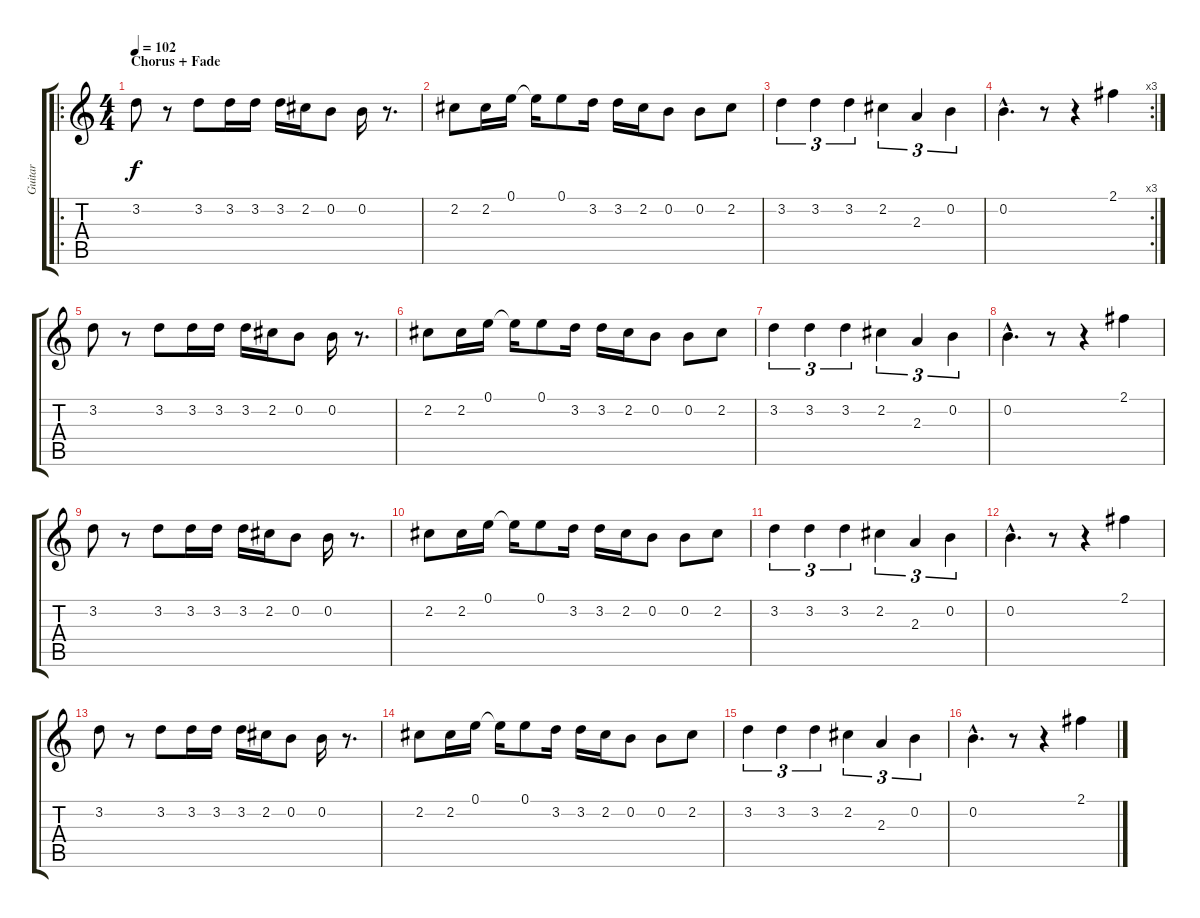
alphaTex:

\track ("Guitar" "Guitar") {instrument acousticguitarsteel}
\staff {score tabs}
\tuning (E4 B3 G3 D3 A2 E2) {hide}
\ro
\ts (4 4)
\section ("" "Chorus + Fade")
\tempo 102
\clef g2
\ks c
3.2.8{dy f} r.8 3.2.8 3.2.16 3.2.16 3.2.16 2.2.16 0.2.8 0.2.16 r.8{d} |
2.2.8 2.2.16 0.1.16 0.1{t}.16 0.1.8 3.2.16 3.2.16 2.2.16 0.2.8 0.2.8 2.2.8 |
3.2.4{tu (3 2)} 3.2.4{tu (3 2)} 3.2.4{tu (3 2)} 2.2.4{tu (3 2)} 2.3.4{tu (3 2)} 0.2.4{tu (3 2)} |
\rc 3
0.2{hac}.4{d} r.8 r.4 2.1.4 |
3.2.8 r.8 3.2.8 3.2.16 3.2.16 3.2.16 2.2.16 0.2.8 0.2.16 r.8{d} |
2.2.8 2.2.16 0.1.16 0.1{t}.16 0.1.8 3.2.16 3.2.16 2.2.16 0.2.8 0.2.8 2.2.8 |
3.2.4{tu (3 2)} 3.2.4{tu (3 2)} 3.2.4{tu (3 2)} 2.2.4{tu (3 2)} 2.3.4{tu (3 2)} 0.2.4{tu (3 2)} |
0.2{hac}.4{d} r.8 r.4 2.1.4 |
3.2.8 r.8 3.2.8 3.2.16 3.2.16 3.2.16 2.2.16 0.2.8 0.2.16 r.8{d} |
2.2.8 2.2.16 0.1.16 0.1{t}.16 0.1.8 3.2.16 3.2.16 2.2.16 0.2.8 0.2.8 2.2.8 |
3.2.4{tu (3 2)} 3.2.4{tu (3 2)} 3.2.4{tu (3 2)} 2.2.4{tu (3 2)} 2.3.4{tu (3 2)} 0.2.4{tu (3 2)} |
0.2{hac}.4{d} r.8 r.4 2.1.4 |
3.2.8 r.8 3.2.8 3.2.16 3.2.16 3.2.16 2.2.16 0.2.8 0.2.16 r.8{d} |
2.2.8 2.2.16 0.1.16 0.1{t}.16 0.1.8 3.2.16 3.2.16 2.2.16 0.2.8 0.2.8 2.2.8 |
3.2.4{tu (3 2)} 3.2.4{tu (3 2)} 3.2.4{tu (3 2)} 2.2.4{tu (3 2)} 2.3.4{tu (3 2)} 0.2.4{tu (3 2)} |
0.2{hac}.4{d} r.8 r.4 2.1.4
